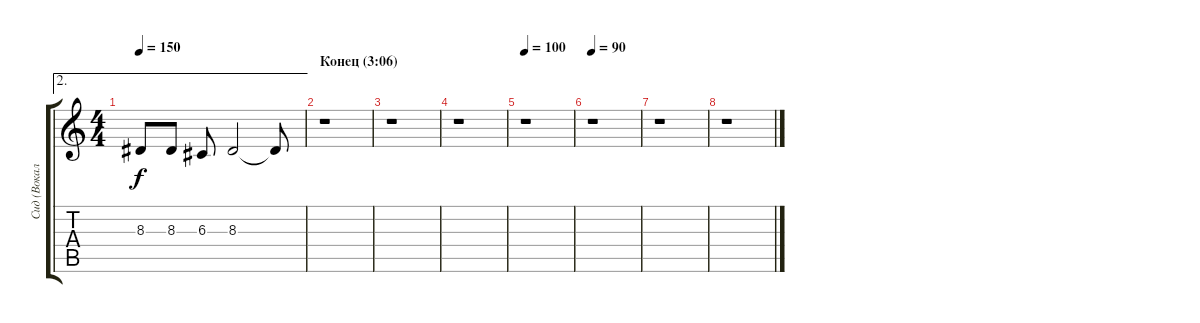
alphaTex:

\track ("Сид (Вокал)" "Сид (Вокал") {instrument clarinet}
\staff {score tabs}
\tuning (E4 B3 G3 D3 A2 E2) {hide}
\ae 2
\ts (4 4)
\tempo 150
\clef g2
\ks c
8.3.8{dy f} 8.3.8 6.3.8 8.3.2 8.3{t}.8 |
\section ("" "Конец (3:06)")
r.1 |
r.1 |
r.1 |
\tempo 100
r.1 |
\tempo 90
r.1 |
r.1 |
r.1
